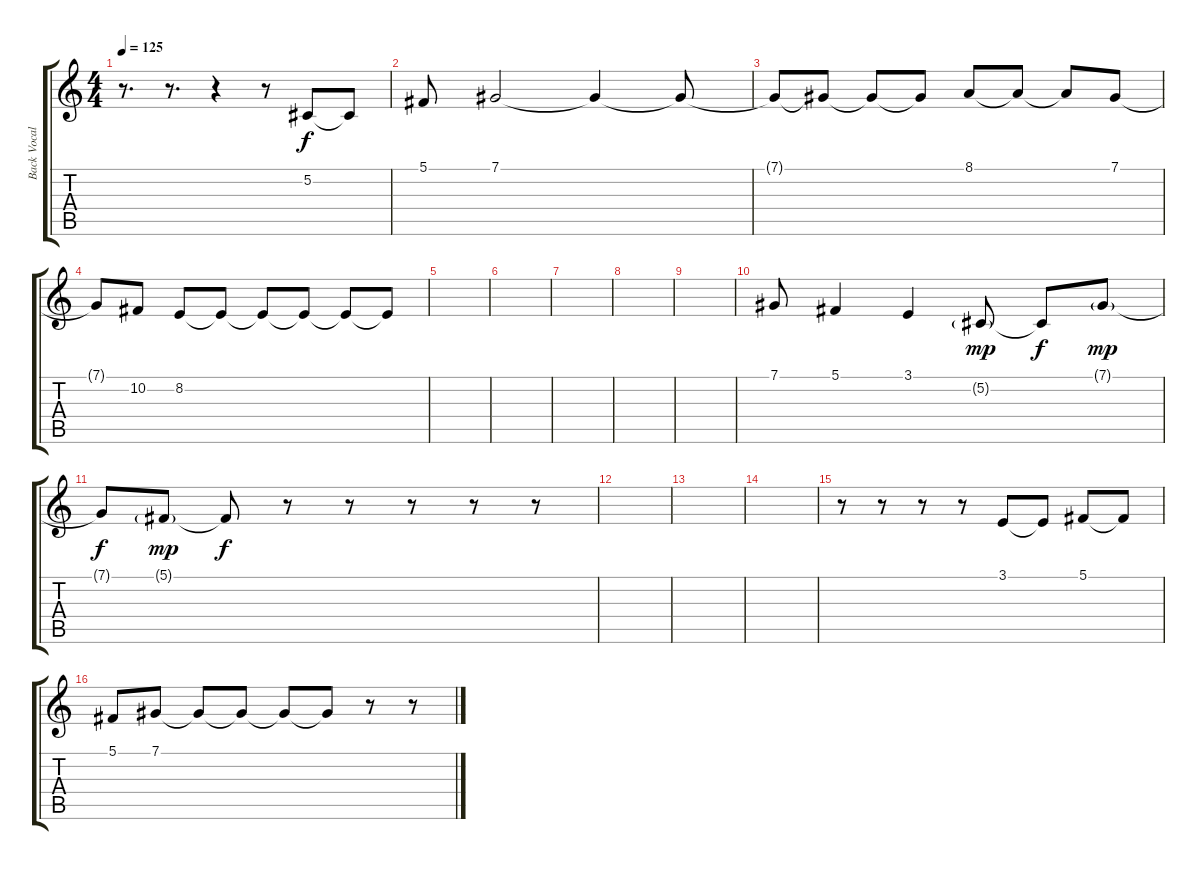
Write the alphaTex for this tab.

\track ("Back Vocal" "Back Vocal") {instrument trumpet}
\staff {score tabs}
\tuning (Db4 Ab3 E3 B2 Gb2 B1) {hide}
\ts (4 4)
\tempo 125
\clef g2
\ks c
r.8{d dy f} r.8{d} r.4 r.8 5.2.8 5.2{t}.8 |
5.1.8 7.1.2 7.1{t}.4 7.1{t}.8 |
7.1{t}.8 7.1{t}.8 7.1{t}.8 7.1{t}.8 8.1.8 8.1{t}.8 8.1{t}.8 7.1.8 |
7.1{t}.8 10.2.8 8.2.8 8.2{t}.8 8.2{t}.8 8.2{t}.8 8.2{t}.8 8.2{t}.8 |
|
|
|
|
|
7.1.8 5.1.4 3.1.4 5.2{g}.8{dy mp} 5.2{t}.8{dy f} 7.1{g}.8{dy mp} |
7.1{t}.8{dy f} 5.1{g}.8{dy mp} 5.1{t}.8{dy f} r.8 r.8 r.8 r.8 r.8 |
|
|
|
r.8 r.8 r.8 r.8 3.1.8 3.1{t}.8 5.1.8 5.1{t}.8 |
5.1.8 7.1.8 7.1{t}.8 7.1{t}.8 7.1{t}.8 7.1{t}.8 r.8 r.8
